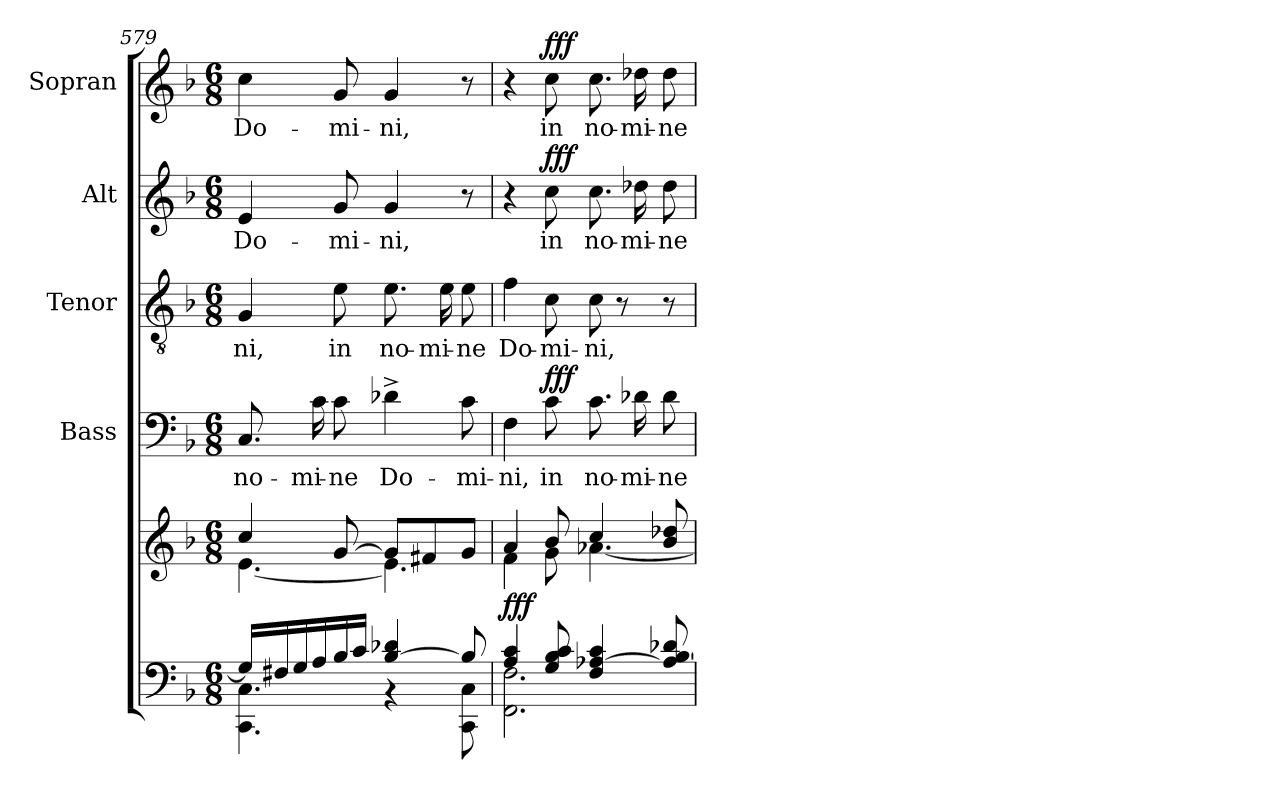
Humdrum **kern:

**kern	**kern	**dynam	**kern	**text	**dynam	**kern	**text	**kern	**text	**dynam	**kern	**text	**dynam
*part5	*part5	*part5	*part4	*part4	*part4	*part3	*part3	*part2	*part2	*part2	*part1	*part1	*part1
*staff6	*staff5	*staff5/6	*staff4	*staff4	*staff4	*staff3	*staff3	*staff2	*staff2	*staff2	*staff1	*staff1	*staff1
*	*	*	*I"Bass	*	*	*I"Tenor	*	*I"Alt	*	*	*I"Sopran	*	*
*	*	*	*I'B.	*	*	*I'T.	*	*I'A.	*	*	*I'S.	*	*
*clefF4	*clefG2	*	*clefF4	*	*	*clefGv2	*	*clefG2	*	*	*clefG2	*	*
*k[b-]	*k[b-]	*	*k[b-]	*	*	*k[b-]	*	*k[b-]	*	*	*k[b-]	*	*
*F:	*F:	*	*F:	*	*	*F:	*	*F:	*	*	*F:	*	*
*M6/8	*M6/8	*	*M6/8	*	*	*M6/8	*	*M6/8	*	*	*M6/8	*	*
=579	=579	=579	=579	=579	=579	=579	=579	=579	=579	=579	=579	=579	=579
*^	*^	*	*	*	*	*	*	*	*	*	*	*	*
!	!	!	!	!	!	!LO:LY:b	!	!	!LO:LY:b	!	!LO:LY:b	!	!	!LO:LY:b	!
16G/LL]	4.CC\ 4.C\	4cc/	[<4.e\	.	8.C/	no-	.	4G/	-ni,	4e/	Do-	.	4cc\	Do-	.
16F#X/	.	.	.	.	.	.	.	.	.	.	.	.	.	.	.
16G/	.	.	.	.	.	.	.	.	.	.	.	.	.	.	.
!	!	!	!	!	!	!LO:LY:b	!	!	!	!	!	!	!	!	!
16A/	.	.	.	.	16c\	-mi-	.	.	.	.	.	.	.	.	.
!	!	!	!	!	!	!LO:LY:b	!	!	!LO:LY:b	!	!LO:LY:b	!	!	!LO:LY:b	!
16B-/	.	[>8g/	.	.	8c\	-ne	.	8e\	in	8g/	-mi-	.	8g/	-mi-	.
16c/JJ	.	.	.	.	.	.	.	.	.	.	.	.	.	.	.
!	!	!	!	!	!	!LO:LY:b	!	!	!LO:LY:b	!	!LO:LY:b	!	!	!LO:LY:b	!
[>4B-/ 4d-X/	4rBB	8g/L]	4.e\]	.	4d-X^>\	Do-	.	8.e\	no-	4g/	-ni,	.	4g/	-ni,	.
.	.	8f#X/	.	.	.	.	.	.	.	.	.	.	.	.	.
!	!	!	!	!	!	!	!	!	!LO:LY:b	!	!	!	!	!	!
.	.	.	.	.	.	.	.	16e\	-mi-	.	.	.	.	.	.
!	!	!	!	!	!	!LO:LY:b	!	!	!LO:LY:b	!	!	!	!	!	!
8B-/]	8CC\ 8C\	8g/J	.	.	8c\	-mi-	.	8e\	-ne	8r	.	.	8r	.	.
!!LO:LB:g=z
=580	=580	=580	=580	=580	=580	=580	=580	=580	=580	=580	=580	=580	=580	=580	=580
!	!	!	!	!LO:DY:b	!	!LO:LY:b	!	!	!LO:LY:b	!	!	!	!	!	!
4A/ 4c/	2.FF\ 2.F\	4a/	4f\	fff	4F\	-ni,	.	4f\	Do-	4r	.	.	4r	.	.
!	!	!	!	!	!	!LO:LY:b	!LO:DY:a	!	!LO:LY:b	!	!LO:LY:b	!LO:DY:a	!	!LO:LY:b	!LO:DY:a
8G/ 8B-/ 8c/	.	8b-/	8g\	.	8c\	in	fff	8c\	-mi-	8cc\	in	fff	8cc\	in	fff
!	!	!	!	!	!	!LO:LY:b	!	!	!LO:LY:b	!	!LO:LY:b	!	!	!LO:LY:b	!
4F/ [>4A-X/ 4c/	.	4cc/	[<4.a-X\	.	8.c\	no-	.	8c\	-ni,	8.cc\	no-	.	8.cc\	no-	.
.	.	.	.	.	.	.	.	8r	.	.	.	.	.	.	.
!	!	!	!	!	!	!LO:LY:b	!	!	!	!	!LO:LY:b	!	!	!LO:LY:b	!
.	.	.	.	.	16d-X\	-mi-	.	.	.	16dd-X\	-mi-	.	16dd-X\	-mi-	.
!	!	!	!	!	!	!LO:LY:b	!	!	!	!	!LO:LY:b	!	!	!LO:LY:b	!
8A-/_ 8B-/ 8d-X/	.	8b-/ 8dd-X/	.	.	8d-\	-ne	.	8r	.	8dd-\	-ne	.	8dd-\	-ne	.
*v	*v	*	*	*	*	*	*	*	*	*	*	*	*	*	*
*	*v	*v	*	*	*	*	*	*	*	*	*	*	*	*
=	=	=	=	=	=	=	=	=	=	=	=	=	=
*-	*-	*-	*-	*-	*-	*-	*-	*-	*-	*-	*-	*-	*-
